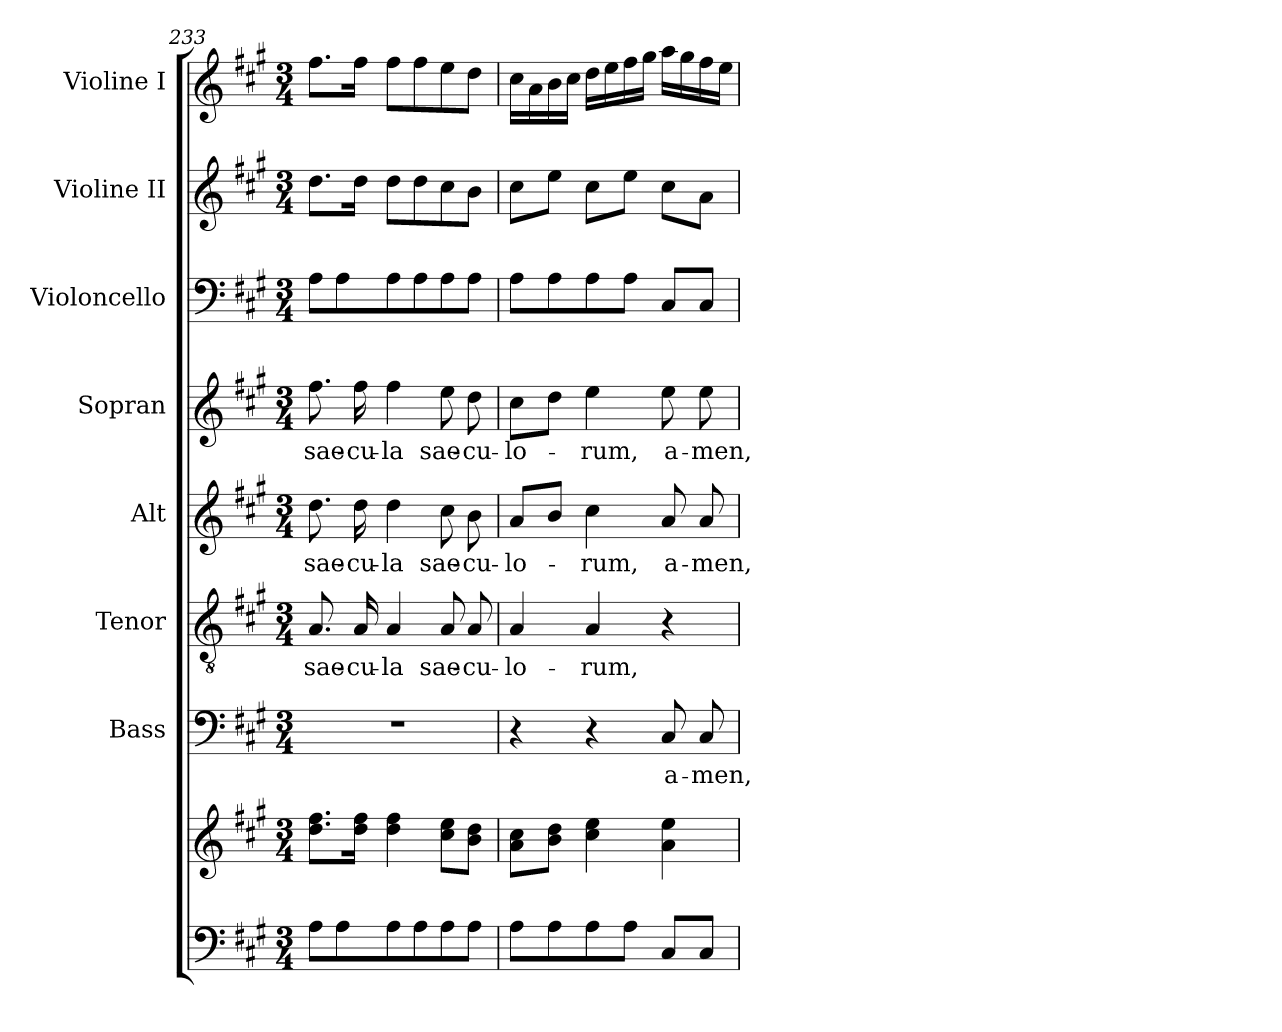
**kern	**kern	**kern	**text	**kern	**text	**kern	**text	**kern	**text	**kern	**kern	**kern
*part8	*part8	*part7	*part7	*part6	*part6	*part5	*part5	*part4	*part4	*part3	*part2	*part1
*staff9	*staff8	*staff7	*staff7	*staff6	*staff6	*staff5	*staff5	*staff4	*staff4	*staff3	*staff2	*staff1
*	*	*I"Bass	*	*I"Tenor	*	*I"Alt	*	*I"Sopran	*	*I"Violoncello	*I"Violine II	*I"Violine I
*	*	*I'B.	*	*I'T.	*	*I'A.	*	*I'S.	*	*I'Vc.	*I'Vl. II	*I'Vl. I
*clefF4	*clefG2	*clefF4	*	*clefGv2	*	*clefG2	*	*clefG2	*	*clefF4	*clefG2	*clefG2
*	*	*	*	*	*	*	*	*	*	*ITrd7c12	*	*
*k[f#c#g#]	*k[f#c#g#]	*k[f#c#g#]	*	*k[f#c#g#]	*	*k[f#c#g#]	*	*k[f#c#g#]	*	*k[f#c#g#]	*k[f#c#g#]	*k[f#c#g#]
*A:	*A:	*A:	*	*A:	*	*A:	*	*A:	*	*A:	*A:	*A:
*M3/4	*M3/4	*M3/4	*	*M3/4	*	*M3/4	*	*M3/4	*	*M3/4	*M3/4	*M3/4
=233	=233	=233	=233	=233	=233	=233	=233	=233	=233	=233	=233	=233
!	!	!	!	!	!LO:LY:b	!	!LO:LY:b	!	!LO:LY:b	!	!	!
8A\L	8.dd\ 8.ff#\L	2.r	.	8.A/	sae-	8.dd\	sae-	8.ff#\	sae-	8AA\L	8.dd\L	8.ff#\L
8A\	.	.	.	.	.	.	.	.	.	8AA\	.	.
!	!	!	!	!	!LO:LY:b	!	!LO:LY:b	!	!LO:LY:b	!	!	!
.	16dd\ 16ff#\Jk	.	.	16A/	-cu-	16dd\	-cu-	16ff#\	-cu-	.	16dd\Jk	16ff#\Jk
!	!	!	!	!	!LO:LY:b	!	!LO:LY:b	!	!LO:LY:b	!	!	!
8A\	4dd\ 4ff#\	.	.	4A/	-la	4dd\	-la	4ff#\	-la	8AA\	8dd\L	8ff#\L
8A\	.	.	.	.	.	.	.	.	.	8AA\	8dd\	8ff#\
!	!	!	!	!	!LO:LY:b	!	!LO:LY:b	!	!LO:LY:b	!	!	!
8A\	8cc#\ 8ee\L	.	.	8A/	sae-	8cc#\	sae-	8ee\	sae-	8AA\	8cc#\	8ee\
!	!	!	!	!	!LO:LY:b	!	!LO:LY:b	!	!LO:LY:b	!	!	!
8A\J	8b\ 8dd\J	.	.	8A/	-cu-	8b\	-cu-	8dd\	-cu-	8AA\J	8b\J	8dd\J
!!LO:PB:g=z
=234	=234	=234	=234	=234	=234	=234	=234	=234	=234	=234	=234	=234
!	!	!	!	!	!LO:LY:b	!	!LO:LY:b	!	!LO:LY:b	!	!	!
8A\L	8a\ 8cc#\L	4r	.	4A/	-lo-	8a/L	-lo-	8cc#\L	-lo-	8AA\L	8cc#\L	16cc#\LL
.	.	.	.	.	.	.	.	.	.	.	.	16a\
8A\	8b\ 8dd\J	.	.	.	.	8b/J	.	8dd\J	.	8AA\	8ee\J	16b\
.	.	.	.	.	.	.	.	.	.	.	.	16cc#\JJ
!	!	!	!	!	!LO:LY:b	!	!LO:LY:b	!	!LO:LY:b	!	!	!
8A\	4cc#\ 4ee\	4r	.	4A/	-rum,	4cc#\	-rum,	4ee\	-rum,	8AA\	8cc#\L	16dd\LL
.	.	.	.	.	.	.	.	.	.	.	.	16ee\
8A\J	.	.	.	.	.	.	.	.	.	8AA\J	8ee\J	16ff#\
.	.	.	.	.	.	.	.	.	.	.	.	16gg#\JJ
!	!	!	!LO:LY:b	!	!	!	!LO:LY:b	!	!LO:LY:b	!	!	!
8C#/L	4a\ 4ee\	8C#/	a-	4r	.	8a/	a-	8ee\	a-	8CC#/L	8cc#\L	16aa\LL
.	.	.	.	.	.	.	.	.	.	.	.	16gg#\
!	!	!	!LO:LY:b	!	!	!	!LO:LY:b	!	!LO:LY:b	!	!	!
8C#/J	.	8C#/	-men,	.	.	8a/	-men,	8ee\	-men,	8CC#/J	8a\J	16ff#\
.	.	.	.	.	.	.	.	.	.	.	.	16ee\JJ
=	=	=	=	=	=	=	=	=	=	=	=	=
*-	*-	*-	*-	*-	*-	*-	*-	*-	*-	*-	*-	*-
